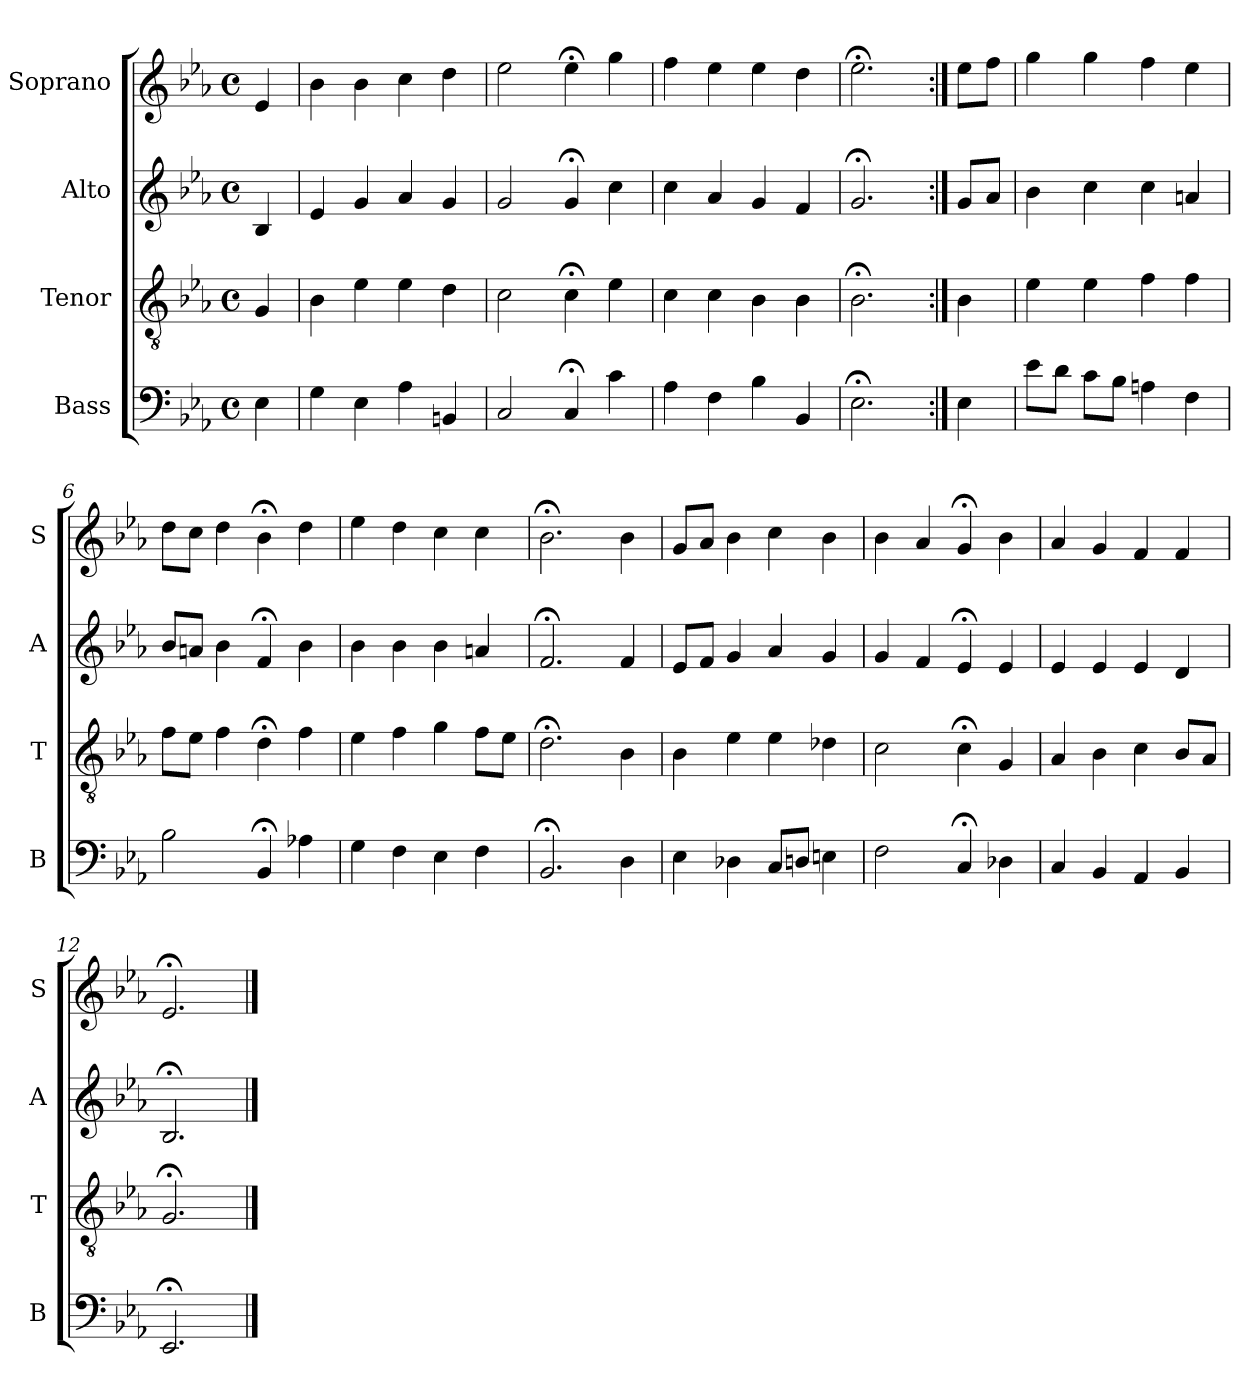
**kern	**kern	**kern	**kern
*part4	*part3	*part2	*part1
*staff4	*staff3	*staff2	*staff1
*I"Bass	*I"Tenor	*I"Alto	*I"Soprano
*I'B	*I'T	*I'A	*I'S
*clefF4	*clefGv2	*clefG2	*clefG2
*k[b-e-a-]	*k[b-e-a-]	*k[b-e-a-]	*k[b-e-a-]
*E-:	*E-:	*E-:	*E-:
*M4/4	*M4/4	*M4/4	*M4/4
*met(c)	*met(c)	*met(c)	*met(c)
*MM100	*MM100	*MM100	*MM100
=	=	=	=
4E-	4Gi	4B-	4e-i
=1	=1	=1	=1
4G	4B-i	4e-	4b-i
4E-	4e-	4g	4b-
4A-	4e-	4a-	4cc
4BBn	4d	4g	4dd
=2	=2	=2	=2
2C	2c	2g	2ee-
4C;<	4c;<	4g;<	4ee-;<
4c	4e-	4cc	4gg
=3	=3	=3	=3
4A-	4c	4cc	4ff
4F	4c	4a-	4ee-
4B-	4B-	4g	4ee-
4BB-	4B-	4f	4dd
=4	=4	=4	=4
2.E-;<	2.B-;<	2.g;<	2.ee-;<
=:|!	=:|!	=:|!	=:|!
4E-	4B-	8gL	8ee-L
.	.	8a-J	8ffJ
=5	=5	=5	=5
8e-L	4e-	4b-	4gg
8dJ	.	.	.
8cL	4e-	4cc	4gg
8B-J	.	.	.
4An	4f	4cc	4ff
4F	4f	4an	4ee-
=6	=6	=6	=6
2B-	8fL	8b-L	8ddL
.	8e-J	8anJ	8ccJ
.	4f	4b-	4dd
4BB-;<	4d;<	4f;<	4b-;<
4A-X	4f	4b-	4dd
=7	=7	=7	=7
4G	4e-	4b-	4ee-
4F	4f	4b-	4dd
4E-	4g	4b-	4cc
4F	8fL	4an	4cc
.	8e-J	.	.
=8	=8	=8	=8
2.BB-;<	2.d;<	2.f;<	2.b-;<
4D	4B-	4f	4b-
=9	=9	=9	=9
4E-	4B-	8e-L	8gL
.	.	8fJ	8a-J
4D-X	4e-	4g	4b-
8CL	4e-	4a-	4cc
8DnJ	.	.	.
4En	4d-X	4g	4b-
=10	=10	=10	=10
2F	2c	4g	4b-
.	.	4f	4a-
4C;<	4c;<	4e-;<	4g;<
4D-X	4G	4e-	4b-
=11	=11	=11	=11
4C	4A-	4e-	4a-
4BB-	4B-	4e-	4g
4AA-	4c	4e-	4f
4BB-	8B-L	4d	4f
.	8A-J	.	.
=12	=12	=12	=12
2.EE-;<	2.G;<	2.B-;<	2.e-;<
==	==	==	==
*-	*-	*-	*-
